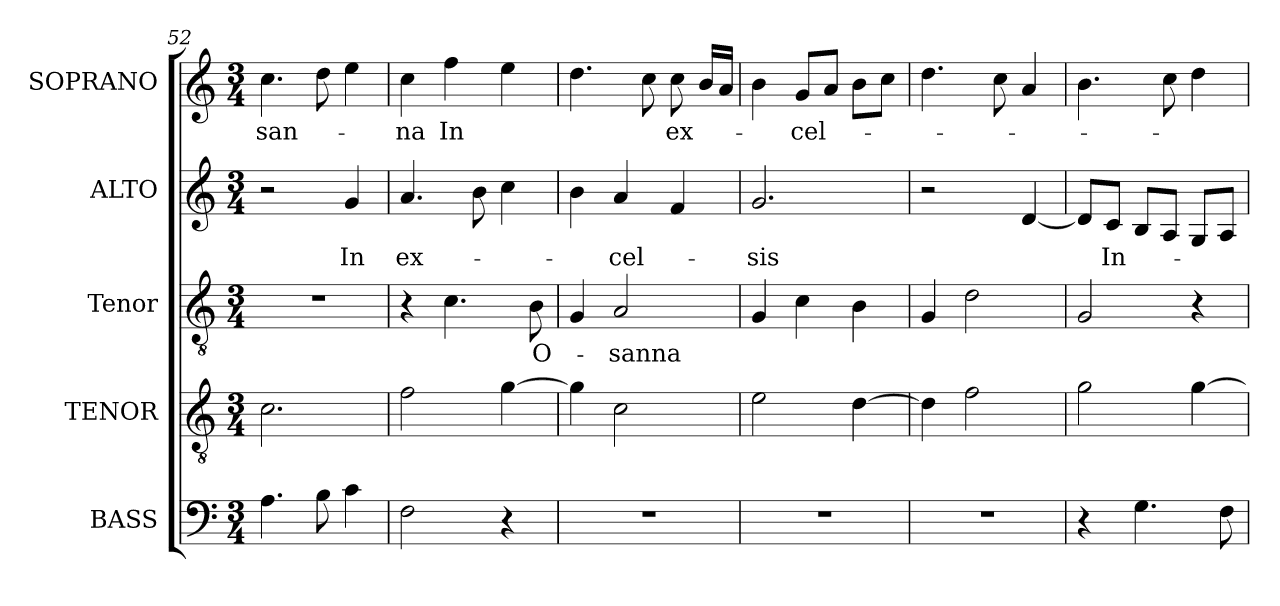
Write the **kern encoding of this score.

**kern	**kern	**kern	**text	**kern	**text	**kern	**text
*part5	*part4	*part3	*part3	*part2	*part2	*part1	*part1
*staff5	*staff4	*staff3	*staff3	*staff2	*staff2	*staff1	*staff1
*I"BASS	*I"TENOR	*I"Tenor	*	*I"ALTO	*	*I"SOPRANO	*
*I'B.	*I'T.	*I'T.	*	*I'A.	*	*I'S.	*
*clefF4	*clefGv2	*clefGv2	*	*clefG2	*	*clefG2	*
*	*ITrd7c12	*ITrd7c12	*	*	*	*	*
*k[]	*k[]	*k[]	*	*k[]	*	*k[]	*
*C:	*C:	*C:	*	*C:	*	*C:	*
*M3/4	*M3/4	*M3/4	*	*M3/4	*	*M3/4	*
=52	=52	=52	=52	=52	=52	=52	=52
!	!	!LO:N:vis=1	!	!	!	!	!
!	!	!	!	!	!	!	!LO:LY:b:color=#000000
4.Ai\	2.Ci\	2.r	.	2r	.	4.cci\	-san-
8Bi\	.	.	.	.	.	8ddi\	.
!	!	!	!	!	!LO:LY:b:color=#000000	!	!
4ci\	.	.	.	4gi/	In	4eei\	.
=53	=53	=53	=53	=53	=53	=53	=53
!	!	!	!	!	!LO:LY:b:color=#000000	!	!
!	!	!	!	!	!	!	!LO:LY:b:color=#000000
2Fi\	2Fi\	4r	.	4.ai/	ex-	4cci\	-na
!	!	!	!	!	!	!	!LO:LY:b:color=#000000
.	.	4.Ci\	.	.	.	4ffi\	In
.	.	.	.	8bi\	.	.	.
4r	[4Gi\	.	.	4cci\	.	4eei\	.
!	!	!	!LO:LY:b:color=#000000	!	!	!	!
.	.	8BBi\	O-	.	.	.	.
=54	=54	=54	=54	=54	=54	=54	=54
!LO:N:vis=1	!	!	!	!	!	!	!
2.r	4Gi\]	4GGi/	.	4bi\	.	4.ddi\	.
!	!	!	!LO:LY:b:color=#000000	!	!	!	!
!	!	!	!	!	!LO:LY:b:color=#000000	!	!
.	2Ci\	2AAi/	-sanna	4ai/	-cel-	.	.
.	.	.	.	.	.	8cci\	.
!	!	!	!	!	!	!	!LO:LY:b:color=#000000
.	.	.	.	4fi/	.	8cci\	ex-
.	.	.	.	.	.	16bi/LL	.
.	.	.	.	.	.	16ai/JJ	.
=55	=55	=55	=55	=55	=55	=55	=55
!LO:N:vis=1	!	!	!	!	!	!	!
!	!	!	!	!	!LO:LY:b:color=#000000	!	!
2.r	2Ei\	4GGi/	.	2.gi/	-sis	4bi\	.
!	!	!	!	!	!	!	!LO:LY:b:color=#000000
.	.	4Ci\	.	.	.	8gi/L	-cel-
.	.	.	.	.	.	8ai/J	.
.	[4Di\	4BBi\	.	.	.	8bi\L	.
.	.	.	.	.	.	8cci\J	.
!!LO:PB:g=z
=56	=56	=56	=56	=56	=56	=56	=56
!LO:N:vis=1	!	!	!	!	!	!	!
2.r	4Di\]	4GGi/	.	2r	.	4.ddi\	.
.	2Fi\	2Di\	.	.	.	.	.
.	.	.	.	.	.	8cci\	.
.	.	.	.	[4di/	.	4ai/	.
=57	=57	=57	=57	=57	=57	=57	=57
4r	2Gi\	2GGi/	.	8di/L]	.	4.bi\	.
!	!	!	!	!	!LO:LY:b:color=#000000	!	!
.	.	.	.	8ci/J	In-	.	.
4.Gi\	.	.	.	8Bi/L	.	.	.
.	.	.	.	8Ai/J	.	8cci\	.
.	[4Gi\	4r	.	8Gi/L	.	4ddi\	.
8Fi\	.	.	.	8Ai/J	.	.	.
=	=	=	=	=	=	=	=
*-	*-	*-	*-	*-	*-	*-	*-
